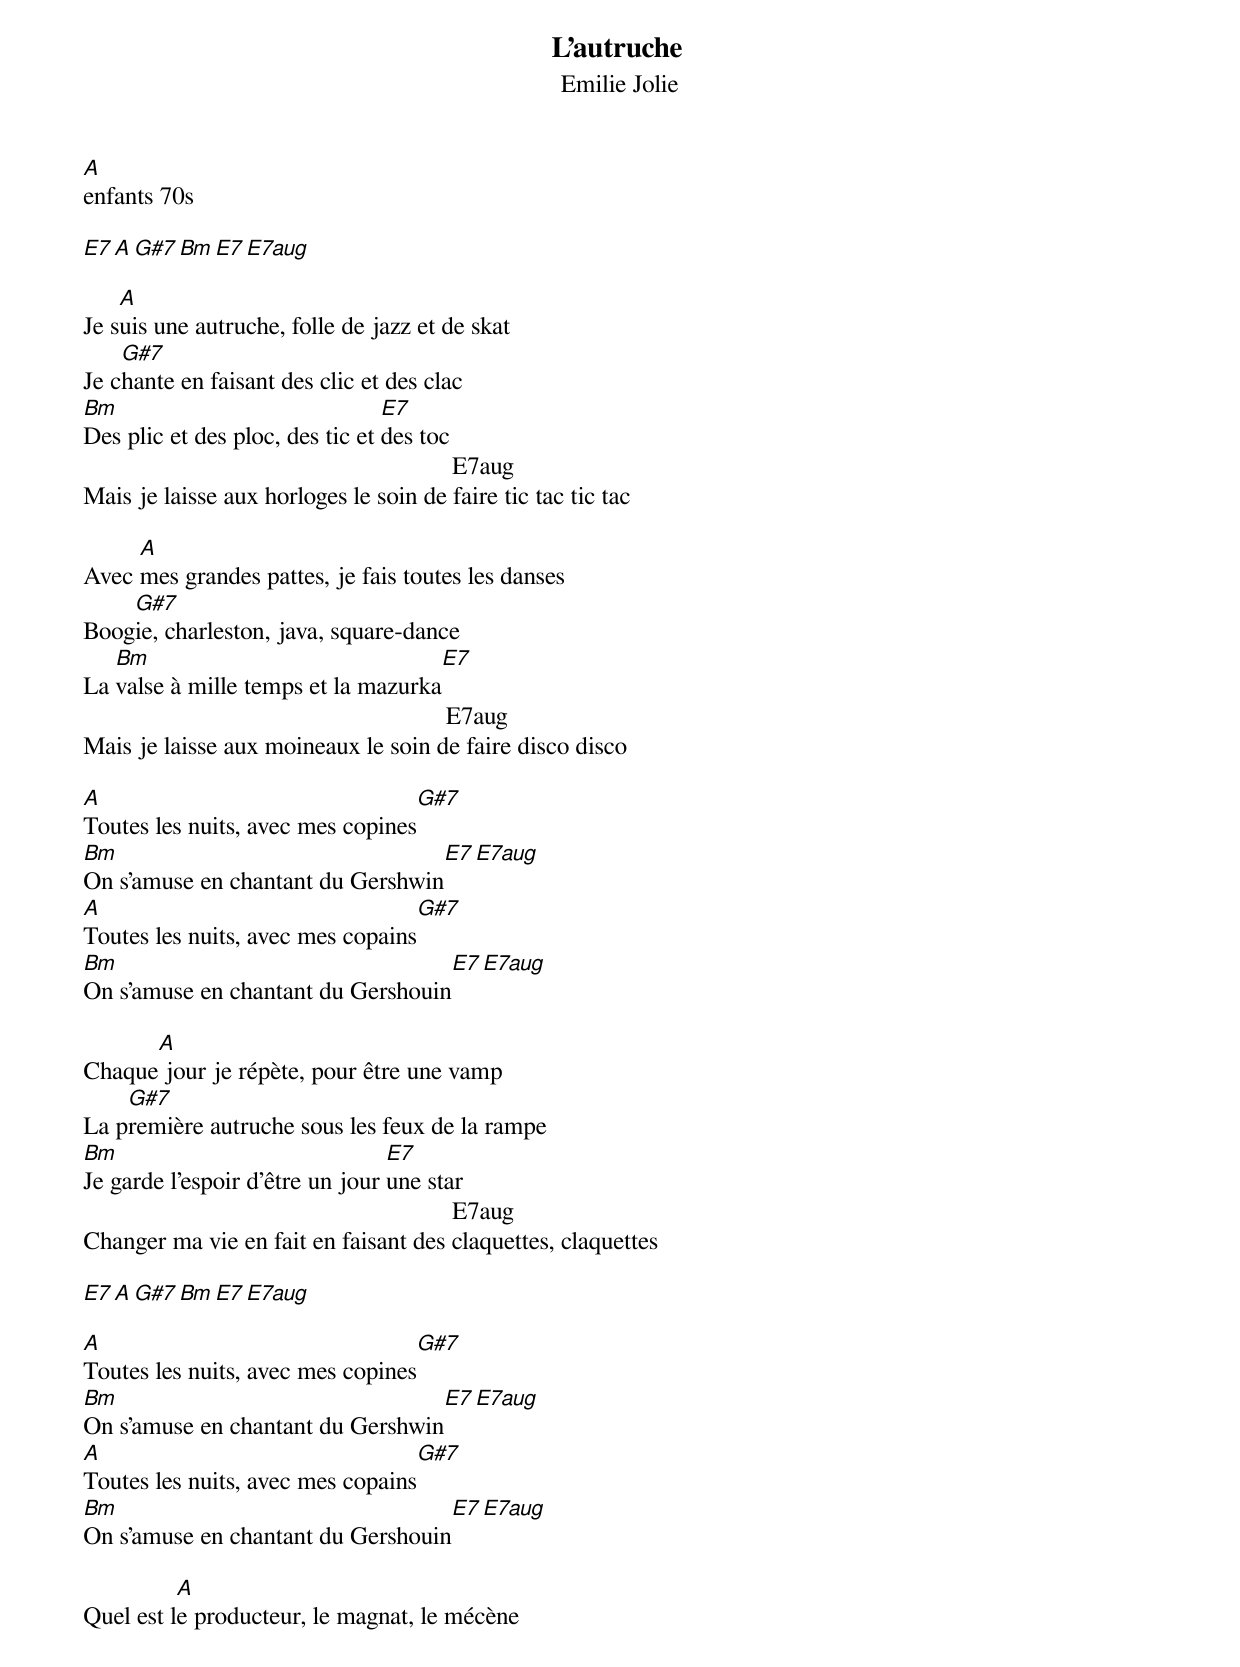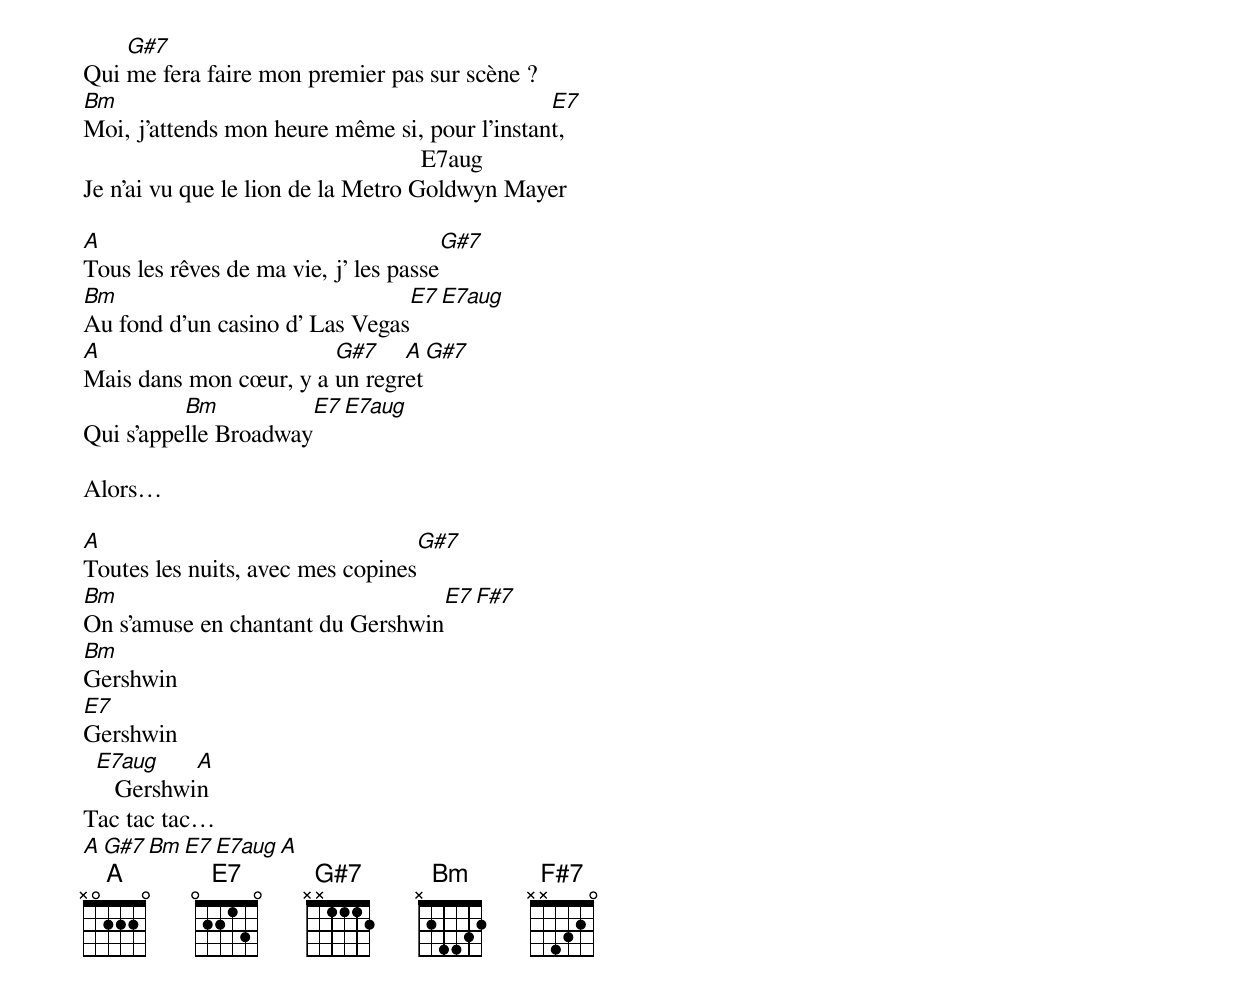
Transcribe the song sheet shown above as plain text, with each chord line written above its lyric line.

L'autruche
Emilie Jolie
A
enfants 70s

E7   A   G#7   Bm    E7   E7aug

    A
Je suis une autruche, folle de jazz et de skat
    G#7
Je chante en faisant des clic et des clac
Bm                               E7
Des plic et des ploc, des tic et des toc
                                                           E7aug
Mais je laisse aux horloges le soin de faire tic tac tic tac

     A
Avec mes grandes pattes, je fais toutes les danses
    G#7
Boogie, charleston, java, square-dance
   Bm                                  E7
La valse à mille temps et la mazurka
                                                          E7aug
Mais je laisse aux moineaux le soin de faire disco disco

A                                   G#7
Toutes les nuits, avec mes copines
Bm                                  E7       E7aug
On s'amuse en chantant du Gershwin
A                                   G#7
Toutes les nuits, avec mes copains
Bm                                  E7       E7aug
On s'amuse en chantant du Gershouin

      A
Chaque jour je répète, pour être une vamp
    G#7
La première autruche sous les feux de la rampe
Bm                               E7
Je garde l'espoir d'être un jour une star
                                                           E7aug
Changer ma vie en fait en faisant des claquettes, claquettes

E7   A   G#7   Bm E7   E7aug

A                                   G#7
Toutes les nuits, avec mes copines
Bm                                  E7       E7aug
On s'amuse en chantant du Gershwin
A                                   G#7
Toutes les nuits, avec mes copains
Bm                                  E7       E7aug
On s'amuse en chantant du Gershouin

          A
Quel est le producteur, le magnat, le mécène
    G#7
Qui me fera faire mon premier pas sur scène ?
Bm                                             E7
Moi, j'attends mon heure même si, pour l'instant,
                                                      E7aug
Je n'ai vu que le lion de la Metro Goldwyn Mayer

A                                               G#7
Tous les rêves de ma vie, j' les passe
Bm                                        E7        E7aug
Au fond d'un casino d' Las Vegas
A                       G#7    A         G#7
Mais dans mon cœur, y a un regret
          Bm             E7       E7aug
Qui s'appelle Broadway

Alors…

A                                   G#7
Toutes les nuits, avec mes copines
Bm                                  E7       F#7
On s'amuse en chantant du Gershwin
Bm
Gershwin
E7
Gershwin
  E7aug     A
     Gershwin
Tac tac tac…
 A   G#7   Bm E7   E7aug    A
